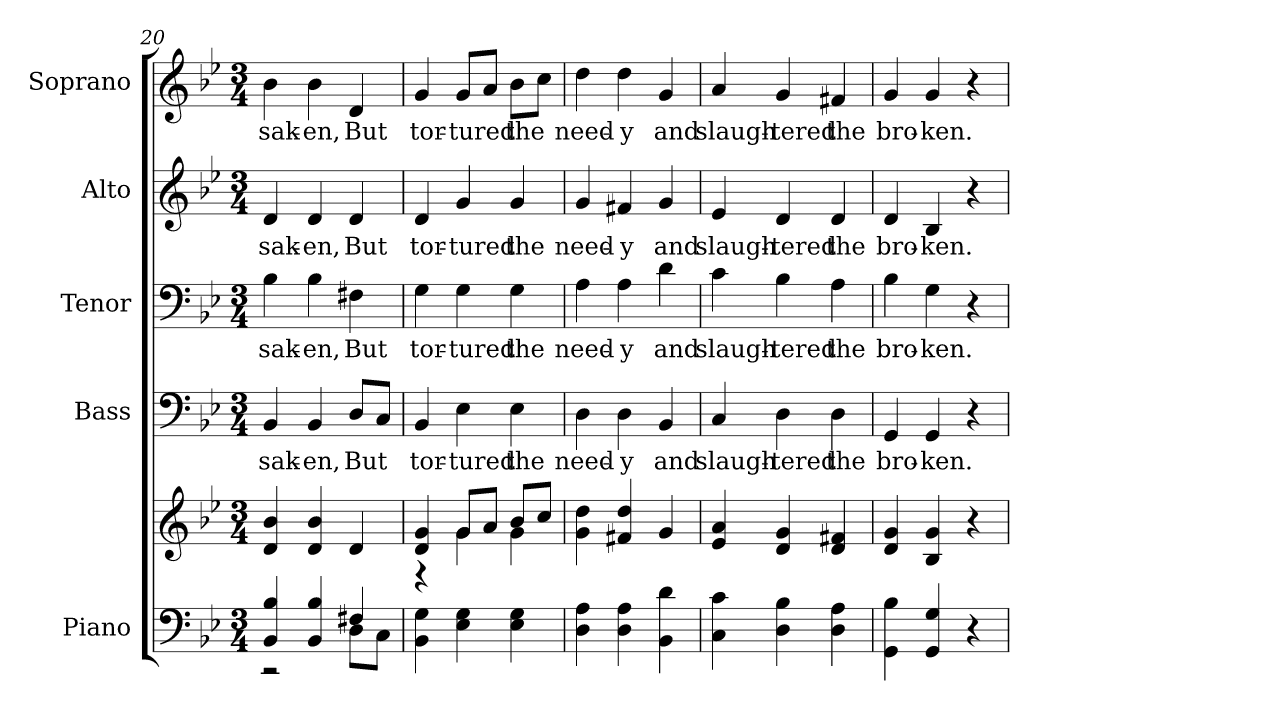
**kern	**kern	**kern	**text	**kern	**text	**kern	**text	**kern	**text
*part5	*part5	*part4	*part4	*part3	*part3	*part2	*part2	*part1	*part1
*staff6	*staff5	*staff4	*staff4	*staff3	*staff3	*staff2	*staff2	*staff1	*staff1
*I"Piano	*	*I"Bass	*	*I"Tenor	*	*I"Alto	*	*I"Soprano	*
*I'Pno.	*	*I'B.	*	*I'T.	*	*I'A.	*	*I'S.	*
*clefF4	*clefG2	*clefF4	*	*clefF4	*	*clefG2	*	*clefG2	*
*k[b-e-]	*k[b-e-]	*k[b-e-]	*	*k[b-e-]	*	*k[b-e-]	*	*k[b-e-]	*
*B-:	*B-:	*B-:	*	*B-:	*	*B-:	*	*B-:	*
*M3/4	*M3/4	*M3/4	*	*M3/4	*	*M3/4	*	*M3/4	*
=20	=20	=20	=20	=20	=20	=20	=20	=20	=20
*^	*	*	*	*	*	*	*	*	*
!	!	!	!	!LO:LY:b:color=#000000	!	!	!	!	!	!
!	!	!	!	!	!	!LO:LY:b:color=#000000	!	!	!	!
!	!	!	!	!	!	!	!	!LO:LY:b:color=#000000	!	!
!	!	!	!	!	!	!	!	!	!	!LO:LY:b:color=#000000
4BB-i/ 4B-i	2r	4di/ 4b-i	4BB-i/	sak-	4B-i\	sak-	4di/	sak-	4b-i\	sak-
!	!	!	!	!LO:LY:b:color=#000000	!	!	!	!	!	!
!	!	!	!	!	!	!LO:LY:b:color=#000000	!	!	!	!
!	!	!	!	!	!	!	!	!LO:LY:b:color=#000000	!	!
!	!	!	!	!	!	!	!	!	!	!LO:LY:b:color=#000000
4BB-i/ 4B-i	.	4di/ 4b-i	4BB-i/	-en,	4B-i\	-en,	4di/	-en,	4b-i\	-en,
!	!	!	!	!LO:LY:b:color=#000000	!	!	!	!	!	!
!	!	!	!	!	!	!LO:LY:b:color=#000000	!	!	!	!
!	!	!	!	!	!	!	!	!LO:LY:b:color=#000000	!	!
!	!	!	!	!	!	!	!	!	!	!LO:LY:b:color=#000000
4F#Xi/	8Di\L	4di/	8Di/L	But	4F#Xi\	But	4di/	But	4di/	But
.	8Ci\J	.	8Ci/J	.	.	.	.	.	.	.
*v	*v	*	*	*	*	*	*	*	*	*
!!LO:LB:g=z
=21	=21	=21	=21	=21	=21	=21	=21	=21	=21
*	*^	*	*	*	*	*	*	*	*
*^	*	*	*	*	*	*	*	*	*	*
!	!	!	!	!	!LO:LY:b:color=#000000	!	!	!	!	!	!
*v	*v	*	*	*	*	*	*	*	*	*	*
*^	*	*	*	*	*	*	*	*	*	*
!	!	!	!	!	!	!	!LO:LY:b:color=#000000	!	!	!	!
*v	*v	*	*	*	*	*	*	*	*	*	*
*^	*	*	*	*	*	*	*	*	*	*
!	!	!	!	!	!	!	!	!	!LO:LY:b:color=#000000	!	!
*v	*v	*	*	*	*	*	*	*	*	*	*
*^	*	*	*	*	*	*	*	*	*	*
!	!	!	!	!	!	!	!	!	!	!	!LO:LY:b:color=#000000
*v	*v	*	*	*	*	*	*	*	*	*	*
4BB-i\ 4Gi	4di/ 4gi	4r	4BB-i/	tor-	4Gi\	tor-	4di/	tor-	4gi/	tor-
!	!	!	!	!LO:LY:b:color=#000000	!	!	!	!	!	!
!	!	!	!	!	!	!LO:LY:b:color=#000000	!	!	!	!
!	!	!	!	!	!	!	!	!LO:LY:b:color=#000000	!	!
!	!	!	!	!	!	!	!	!	!	!LO:LY:b:color=#000000
4E-i\ 4Gi	8gi/L	4gi\	4E-i\	-tured	4Gi\	-tured	4gi/	-tured	8gi/L	-tured
.	8ai/J	.	.	.	.	.	.	.	8ai/J	.
!	!	!	!	!LO:LY:b:color=#000000	!	!	!	!	!	!
!	!	!	!	!	!	!LO:LY:b:color=#000000	!	!	!	!
!	!	!	!	!	!	!	!	!LO:LY:b:color=#000000	!	!
!	!	!	!	!	!	!	!	!	!	!LO:LY:b:color=#000000
4E-i\ 4Gi	8b-i/L	4gi\	4E-i\	the	4Gi\	the	4gi/	the	8b-i\L	the
.	8cci/J	.	.	.	.	.	.	.	8cci\J	.
*	*v	*v	*	*	*	*	*	*	*	*
=22	=22	=22	=22	=22	=22	=22	=22	=22	=22
!	!	!	!LO:LY:b:color=#000000	!	!	!	!	!	!
!	!	!	!	!	!LO:LY:b:color=#000000	!	!	!	!
!	!	!	!	!	!	!	!LO:LY:b:color=#000000	!	!
!	!	!	!	!	!	!	!	!	!LO:LY:b:color=#000000
4Di\ 4Ai	4gi\ 4ddi	4Di\	need-	4Ai\	need-	4gi/	need-	4ddi\	need-
!	!	!	!LO:LY:b:color=#000000	!	!	!	!	!	!
!	!	!	!	!	!LO:LY:b:color=#000000	!	!	!	!
!	!	!	!	!	!	!	!LO:LY:b:color=#000000	!	!
!	!	!	!	!	!	!	!	!	!LO:LY:b:color=#000000
4Di\ 4Ai	4f#Xi/ 4ddi	4Di\	-y	4Ai\	-y	4f#Xi/	-y	4ddi\	-y
!	!	!	!LO:LY:b:color=#000000	!	!	!	!	!	!
!	!	!	!	!	!LO:LY:b:color=#000000	!	!	!	!
!	!	!	!	!	!	!	!LO:LY:b:color=#000000	!	!
!	!	!	!	!	!	!	!	!	!LO:LY:b:color=#000000
4BB-i\ 4di	4gi/	4BB-i/	and	4di\	and	4gi/	and	4gi/	and
=23	=23	=23	=23	=23	=23	=23	=23	=23	=23
!	!	!	!LO:LY:b:color=#000000	!	!	!	!	!	!
!	!	!	!	!	!LO:LY:b:color=#000000	!	!	!	!
!	!	!	!	!	!	!	!LO:LY:b:color=#000000	!	!
!	!	!	!	!	!	!	!	!	!LO:LY:b:color=#000000
4Ci\ 4ci	4e-i/ 4ai	4Ci/	slaugh-	4ci\	slaugh-	4e-i/	slaugh-	4ai/	slaugh-
!	!	!	!LO:LY:b:color=#000000	!	!	!	!	!	!
!	!	!	!	!	!LO:LY:b:color=#000000	!	!	!	!
!	!	!	!	!	!	!	!LO:LY:b:color=#000000	!	!
!	!	!	!	!	!	!	!	!	!LO:LY:b:color=#000000
4Di\ 4B-i	4di/ 4gi	4Di\	-tered	4B-i\	-tered	4di/	-tered	4gi/	-tered
!	!	!	!LO:LY:b:color=#000000	!	!	!	!	!	!
!	!	!	!	!	!LO:LY:b:color=#000000	!	!	!	!
!	!	!	!	!	!	!	!LO:LY:b:color=#000000	!	!
!	!	!	!	!	!	!	!	!	!LO:LY:b:color=#000000
4Di\ 4Ai	4di/ 4f#Xi	4Di\	the	4Ai\	the	4di/	the	4f#Xi/	the
=24	=24	=24	=24	=24	=24	=24	=24	=24	=24
!	!	!	!LO:LY:b:color=#000000	!	!	!	!	!	!
!	!	!	!	!	!LO:LY:b:color=#000000	!	!	!	!
!	!	!	!	!	!	!	!LO:LY:b:color=#000000	!	!
!	!	!	!	!	!	!	!	!	!LO:LY:b:color=#000000
4GGi\ 4B-i	4di/ 4gi	4GGi/	bro-	4B-i\	bro-	4di/	bro-	4gi/	bro-
!	!	!	!LO:LY:b:color=#000000	!	!	!	!	!	!
!	!	!	!	!	!LO:LY:b:color=#000000	!	!	!	!
!	!	!	!	!	!	!	!LO:LY:b:color=#000000	!	!
!	!	!	!	!	!	!	!	!	!LO:LY:b:color=#000000
4GGi/ 4Gi	4B-i/ 4gi	4GGi/	-ken.	4Gi\	-ken.	4B-i/	-ken.	4gi/	-ken.
4r	4r	4r	.	4r	.	4r	.	4r	.
=	=	=	=	=	=	=	=	=	=
*-	*-	*-	*-	*-	*-	*-	*-	*-	*-
